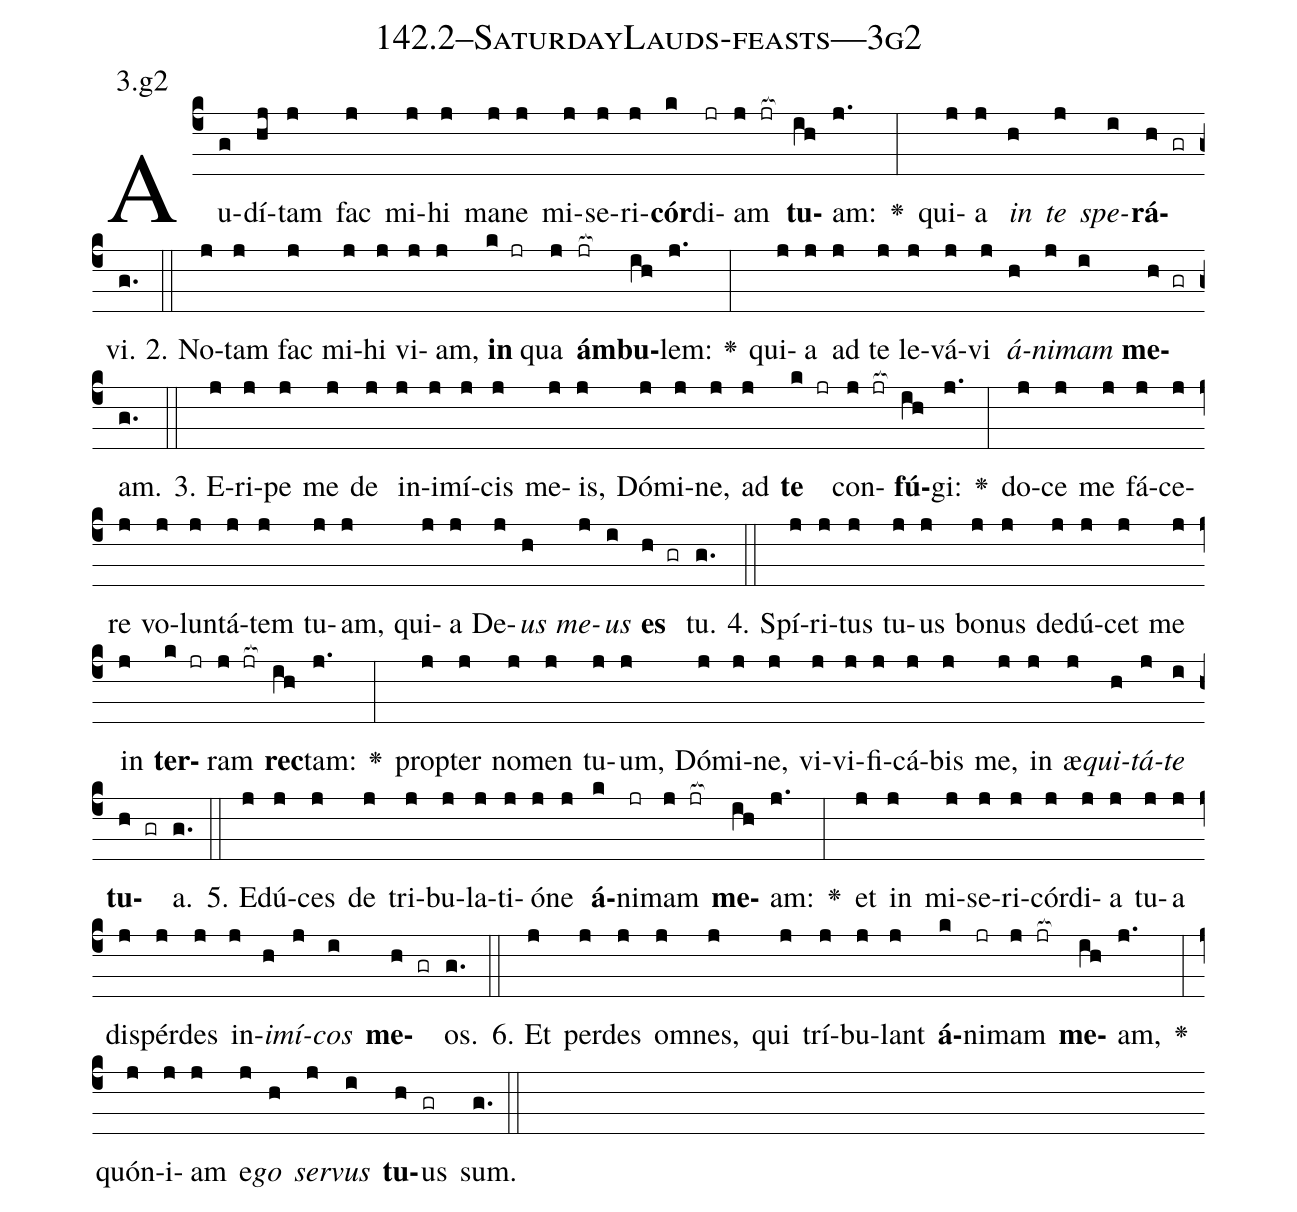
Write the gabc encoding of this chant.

name: 142.2--SaturdayLauds-feasts---3g2;
annotation: 3.g2;
%%
(c4)Au(g)dí(hj)tam(j) fac(j) mi(j)hi(j) ma(j)ne(j) mi(j)se(j)ri(j)<b>cór</b>(k)di(jr)am(j jr[ocb:1{]) <b>tu</b>(ih[ocb:0}])am:(j.) <v>\greheightstar</v>(:) qui(j)a(j) <i>in</i>(h) <i>te</i>(j) <i>spe</i>(i)<b>rá</b>(h gr)vi.(g.) (::)
2. No(j)tam(j) fac(j) mi(j)hi(j) vi(j)am,(j) <b>in</b>(k jr) qua(j) <b>ám</b>(jr[ocb:1{])<b>bu</b>(ih[ocb:0}])lem:(j.) <v>\greheightstar</v>(:) qui(j)a(j) ad(j) te(j) le(j)vá(j)vi(j) <i>á</i>(h)<i>ni</i>(j)<i>mam</i>(i) <b>me</b>(h gr)am.(g.) (::)
3. E(j)ri(j)pe(j) me(j) de(j) in(j)i(j)mí(j)cis(j) me(j)is,(j) Dó(j)mi(j)ne,(j) ad(j) <b>te</b>(k jr) con(j jr[ocb:1{])<b>fú</b>(ih[ocb:0}])gi:(j.) <v>\greheightstar</v>(:) do(j)ce(j) me(j) fá(j)ce(j)re(j) vo(j)lun(j)tá(j)tem(j) tu(j)am,(j) qui(j)a(j) De(j)<i>us</i>(h) <i>me</i>(j)<i>us</i>(i) <b>es</b>(h gr) tu.(g.) (::)
4. Spí(j)ri(j)tus(j) tu(j)us(j) bo(j)nus(j) de(j)dú(j)cet(j) me(j) in(j) <b>ter</b>(k jr)ram(j jr[ocb:1{]) <b>rec</b>(ih[ocb:0}])tam:(j.) <v>\greheightstar</v>(:) prop(j)ter(j) no(j)men(j) tu(j)um,(j) Dó(j)mi(j)ne,(j) vi(j)vi(j)fi(j)cá(j)bis(j) me,(j) in(j) æ(j)<i>qui</i>(h)<i>tá</i>(j)<i>te</i>(i) <b>tu</b>(h gr)a.(g.) (::)
5. E(j)dú(j)ces(j) de(j) tri(j)bu(j)la(j)ti(j)ó(j)ne(j) <b>á</b>(k)ni(jr)mam(j jr[ocb:1{]) <b>me</b>(ih[ocb:0}])am:(j.) <v>\greheightstar</v>(:) et(j) in(j) mi(j)se(j)ri(j)cór(j)di(j)a(j) tu(j)a(j) dis(j)pér(j)des(j) in(j)<i>i</i>(h)<i>mí</i>(j)<i>cos</i>(i) <b>me</b>(h gr)os.(g.) (::)
6. Et(j) per(j)des(j) om(j)nes,(j) qui(j) trí(j)bu(j)lant(j) <b>á</b>(k)ni(jr)mam(j jr[ocb:1{]) <b>me</b>(ih[ocb:0}])am,(j.) <v>\greheightstar</v>(:) quón(j)i(j)am(j) e(j)<i>go</i>(h) <i>ser</i>(j)<i>vus</i>(i) <b>tu</b>(h)us(gr) sum.(g.) (::)
